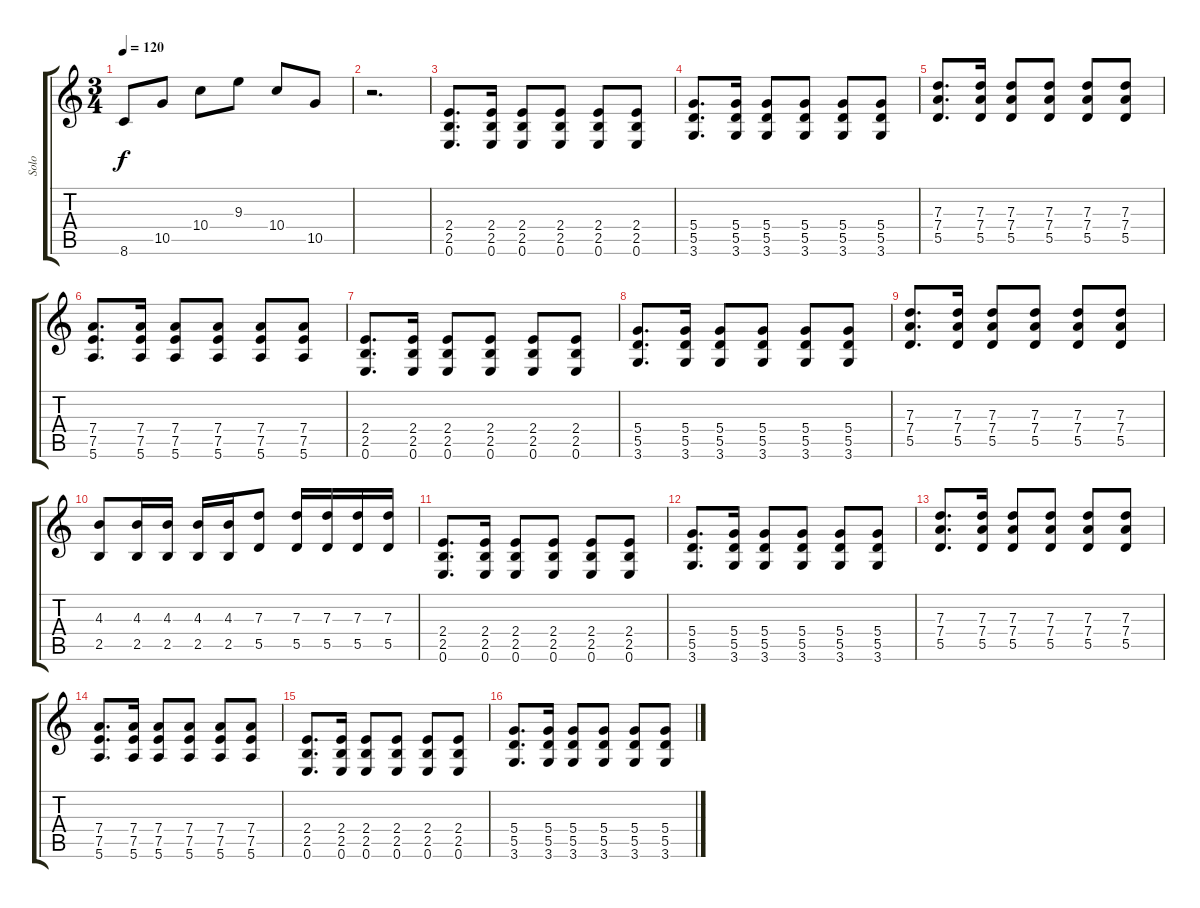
\track ("Solo" "Solo") {instrument acousticguitarsteel}
\staff {score tabs}
\tuning (E4 B3 G3 D3 A2 E2) {hide}
\ts (3 4)
\tempo 120
\clef g2
\ks c
8.6.8{dy f} 10.5.8 10.4.8 9.3.8 10.4.8 10.5.8 |
r.2{d} |
(2.4 2.5 0.6).8{d instrument overdrivenguitar} (2.4 2.5 0.6).16 (2.4 2.5 0.6).8 (2.4 2.5 0.6).8 (2.4 2.5 0.6).8 (2.4 2.5 0.6).8 |
(5.4 5.5 3.6).8{d} (5.4 5.5 3.6).16 (5.4 5.5 3.6).8 (5.4 5.5 3.6).8 (5.4 5.5 3.6).8 (5.4 5.5 3.6).8 |
(7.3 7.4 5.5).8{d} (7.3 7.4 5.5).16 (7.3 7.4 5.5).8 (7.3 7.4 5.5).8 (7.3 7.4 5.5).8 (7.3 7.4 5.5).8 |
(7.4 7.5 5.6).8{d} (7.4 7.5 5.6).16 (7.4 7.5 5.6).8 (7.4 7.5 5.6).8 (7.4 7.5 5.6).8 (7.4 7.5 5.6).8 |
(2.4 2.5 0.6).8{d} (2.4 2.5 0.6).16 (2.4 2.5 0.6).8 (2.4 2.5 0.6).8 (2.4 2.5 0.6).8 (2.4 2.5 0.6).8 |
(5.4 5.5 3.6).8{d} (5.4 5.5 3.6).16 (5.4 5.5 3.6).8 (5.4 5.5 3.6).8 (5.4 5.5 3.6).8 (5.4 5.5 3.6).8 |
(7.3 7.4 5.5).8{d} (7.3 7.4 5.5).16 (7.3 7.4 5.5).8 (7.3 7.4 5.5).8 (7.3 7.4 5.5).8 (7.3 7.4 5.5).8 |
(4.3 2.5).8 (4.3 2.5).16 (4.3 2.5).16 (4.3 2.5).16 (4.3 2.5).16 (7.3 5.5).8 (7.3 5.5).16 (7.3 5.5).16 (7.3 5.5).16 (7.3 5.5).16 |
(2.4 2.5 0.6).8{d} (2.4 2.5 0.6).16 (2.4 2.5 0.6).8 (2.4 2.5 0.6).8 (2.4 2.5 0.6).8 (2.4 2.5 0.6).8 |
(5.4 5.5 3.6).8{d} (5.4 5.5 3.6).16 (5.4 5.5 3.6).8 (5.4 5.5 3.6).8 (5.4 5.5 3.6).8 (5.4 5.5 3.6).8 |
(7.3 7.4 5.5).8{d} (7.3 7.4 5.5).16 (7.3 7.4 5.5).8 (7.3 7.4 5.5).8 (7.3 7.4 5.5).8 (7.3 7.4 5.5).8 |
(7.4 7.5 5.6).8{d} (7.4 7.5 5.6).16 (7.4 7.5 5.6).8 (7.4 7.5 5.6).8 (7.4 7.5 5.6).8 (7.4 7.5 5.6).8 |
(2.4 2.5 0.6).8{d} (2.4 2.5 0.6).16 (2.4 2.5 0.6).8 (2.4 2.5 0.6).8 (2.4 2.5 0.6).8 (2.4 2.5 0.6).8 |
(5.4 5.5 3.6).8{d} (5.4 5.5 3.6).16 (5.4 5.5 3.6).8 (5.4 5.5 3.6).8 (5.4 5.5 3.6).8 (5.4 5.5 3.6).8
